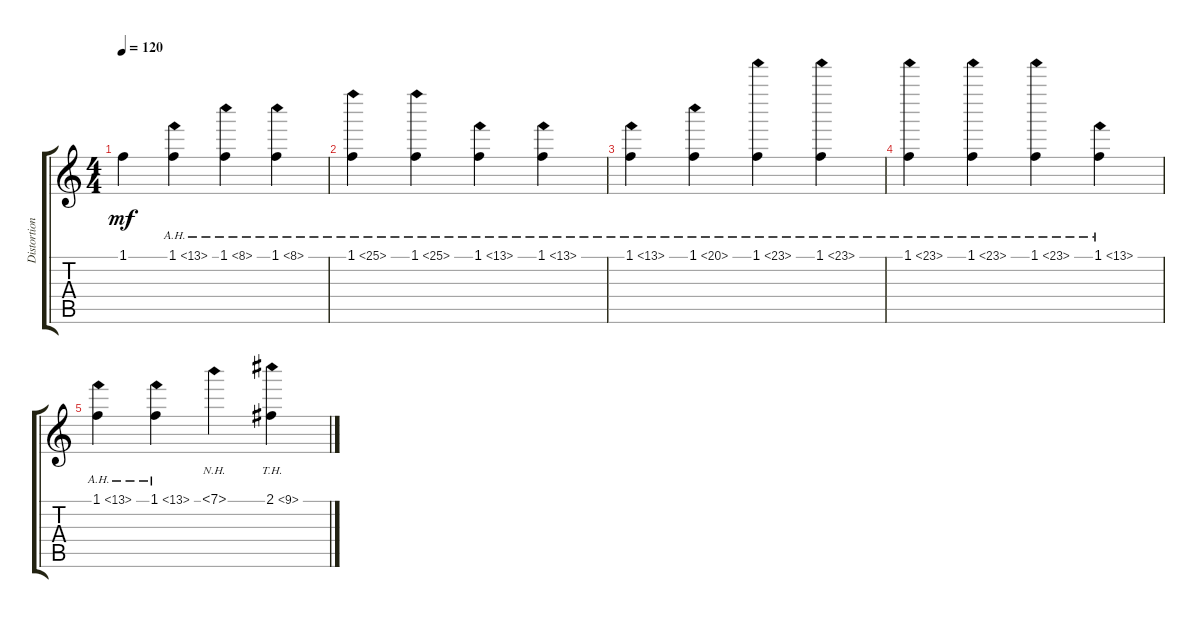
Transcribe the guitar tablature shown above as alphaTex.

\track ("Distortion Guitar" "Distortion") {instrument distortionguitar}
\staff {score tabs}
\tuning (E4 B3 G3 D3 A2 E2) {hide}
\ts (4 4)
\tempo 120
\clef g2
\ks c
1.1.4{dy mf instrument distortionguitar} 1.1{ah 12}.4 1.1{ah 7}.4 1.1{ah 7}.4 |
1.1{ah 24}.4 1.1{ah 24}.4 1.1{ah 12}.4 1.1{ah 12}.4 |
1.1{ah 12}.4 1.1{ah 19}.4 1.1{ah 22}.4 1.1{ah 22}.4 |
1.1{ah 22}.4 1.1{ah 22}.4 1.1{ah 22}.4 1.1{ah 12}.4 |
1.1{ah 12}.4 1.1{ah 12}.4 7.1{nh}.4 2.1{th 7}.4
